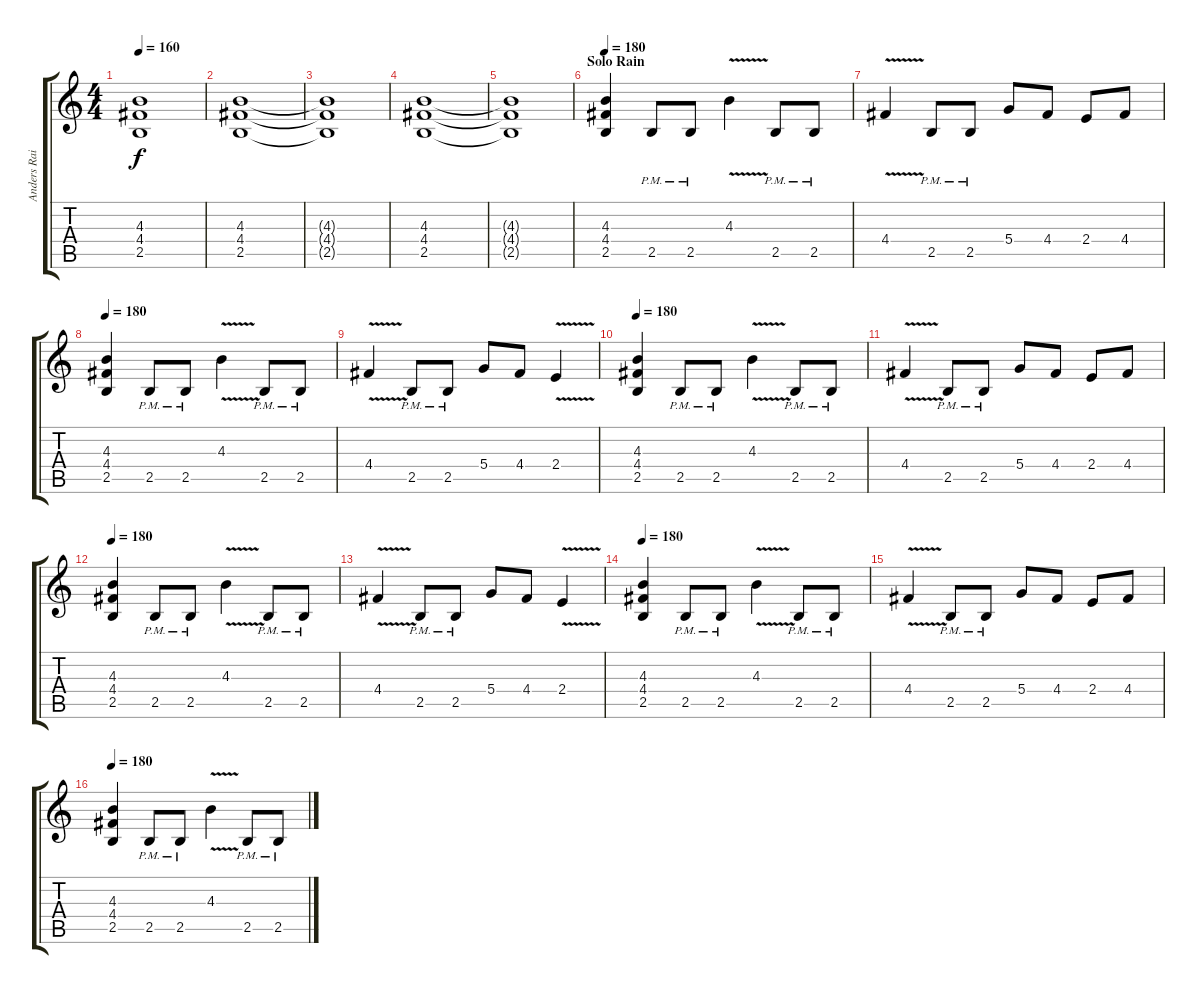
\track ("Anders Rain" "Anders Rai") {instrument distortionguitar}
\staff {score tabs}
\tuning (E4 B3 G3 D3 A2 E2) {hide}
\ts (4 4)
\tempo 160
\clef g2
\ks c
(4.3{t} 4.4{t} 2.5{t}).1{dy f} |
(4.3 4.4 2.5).1 |
(4.3{t} 4.4{t} 2.5{t}).1 |
(4.3 4.4 2.5).1 |
(4.3{t} 4.4{t} 2.5{t}).1 |
\section ("" "Solo Rain")
\tempo 180
(4.3 4.4 2.5).4 2.5{pm}.8 2.5{pm}.8 4.3{v}.4 2.5{pm}.8 2.5{pm}.8 |
4.4{v}.4 2.5{pm}.8 2.5{pm}.8 5.4.8 4.4.8 2.4.8 4.4.8 |
\tempo 180
(4.3 4.4 2.5).4 2.5{pm}.8 2.5{pm}.8 4.3{v}.4 2.5{pm}.8 2.5{pm}.8 |
4.4{v}.4 2.5{pm}.8 2.5{pm}.8 5.4.8 4.4.8 2.4{v}.4 |
\tempo 180
(4.3 4.4 2.5).4 2.5{pm}.8 2.5{pm}.8 4.3{v}.4 2.5{pm}.8 2.5{pm}.8 |
4.4{v}.4 2.5{pm}.8 2.5{pm}.8 5.4.8 4.4.8 2.4.8 4.4.8 |
\tempo 180
(4.3 4.4 2.5).4 2.5{pm}.8 2.5{pm}.8 4.3{v}.4 2.5{pm}.8 2.5{pm}.8 |
4.4{v}.4 2.5{pm}.8 2.5{pm}.8 5.4.8 4.4.8 2.4{v}.4 |
\tempo 180
(4.3 4.4 2.5).4 2.5{pm}.8 2.5{pm}.8 4.3{v}.4 2.5{pm}.8 2.5{pm}.8 |
4.4{v}.4 2.5{pm}.8 2.5{pm}.8 5.4.8 4.4.8 2.4.8 4.4.8 |
\tempo 180
(4.3 4.4 2.5).4 2.5{pm}.8 2.5{pm}.8 4.3{v}.4 2.5{pm}.8 2.5{pm}.8
